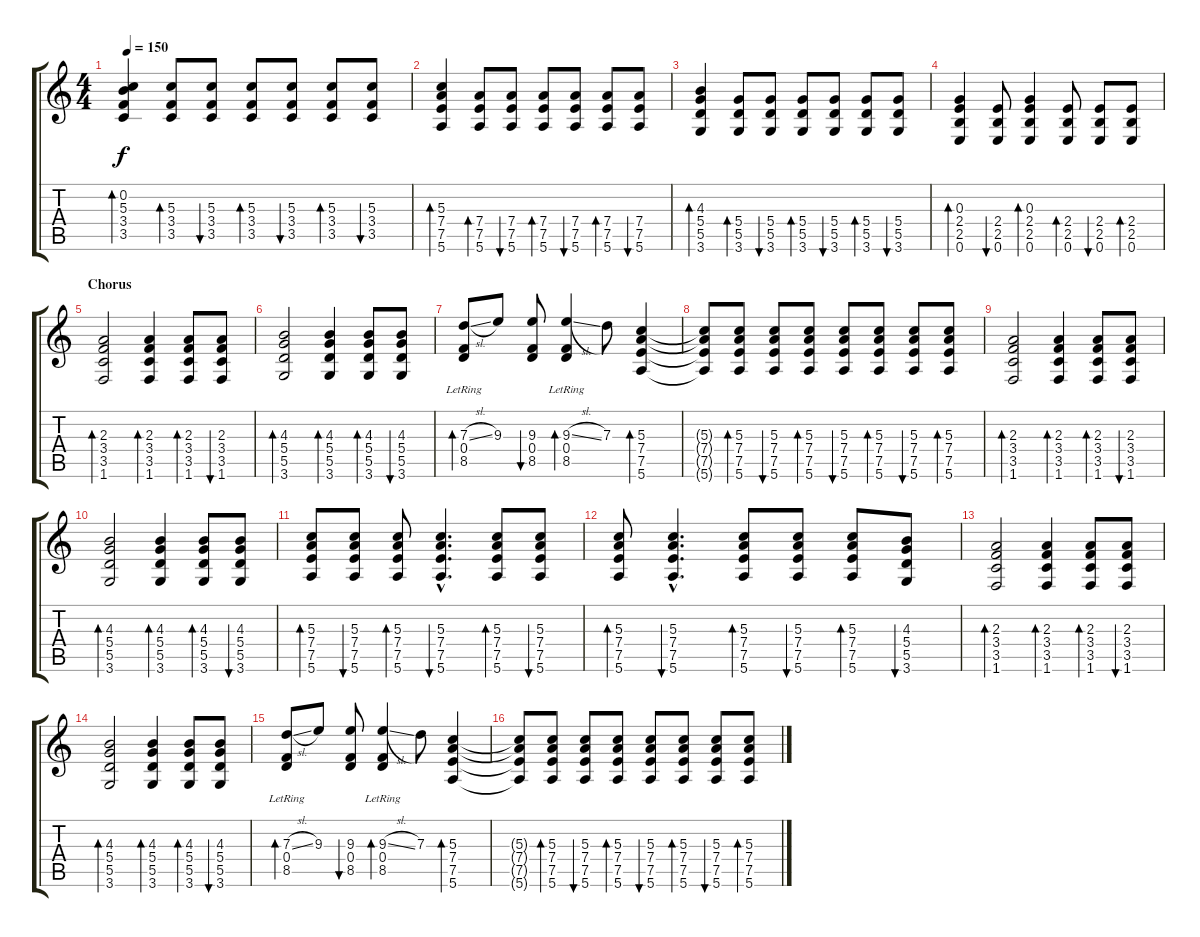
\track "" {instrument acousticguitarsteel}
\staff {score tabs}
\tuning (E4 B3 G3 D3 A2 E2) {hide}
\ts (4 4)
\tempo 150
\clef g2
\ks c
(0.2 5.3 3.4 3.5).4{bd 60 dy f} (5.3 3.4 3.5).8{bd 60} (5.3 3.4 3.5).8{bu 60} (5.3 3.4 3.5).8{bd 60} (5.3 3.4 3.5).8{bu 60} (5.3 3.4 3.5).8{bd 60} (5.3 3.4 3.5).8{bu 60} |
(5.3 7.4 7.5 5.6).4{bd 60} (7.4 7.5 5.6).8{bd 60} (7.4 7.5 5.6).8{bu 60} (7.4 7.5 5.6).8{bd 60} (7.4 7.5 5.6).8{bu 60} (7.4 7.5 5.6).8{bd 60} (7.4 7.5 5.6).8{bu 60} |
(4.3 5.4 5.5 3.6).4{bd 60} (5.4 5.5 3.6).8{bd 60} (5.4 5.5 3.6).8{bu 60} (5.4 5.5 3.6).8{bd 60} (5.4 5.5 3.6).8{bu 60} (5.4 5.5 3.6).8{bd 60} (5.4 5.5 3.6).8{bu 60} |
(0.3 2.4 2.5 0.6).4{bd 60} (2.4 2.5 0.6).8{bu 60} (0.3 2.4 2.5 0.6).4{bd 60} (2.4 2.5 0.6).8{bd 60} (2.4 2.5 0.6).8{bu 60} (2.4 2.5 0.6).8{bd 60} |
\section ("" "Chorus")
(2.3 3.4 3.5 1.6).2{bd 60 volume 16 balance 6} (2.3 3.4 3.5 1.6).4{bd 60} (2.3 3.4 3.5 1.6).8{bd 60} (2.3 3.4 3.5 1.6).8{bu 60} |
(4.3 5.4 5.5 3.6).2{bd 60} (4.3 5.4 5.5 3.6).4{bd 60} (4.3 5.4 5.5 3.6).8{bd 60} (4.3 5.4 5.5 3.6).8{bu 60} |
(7.3{sl} 0.4{lr} 8.5{lr}).8{bd 60} 9.3.8 (9.3 0.4 8.5).8{bu 60} (9.3{sl} 0.4{lr} 8.5{lr}).4{bd 60} 7.3.8 (5.3 7.4 7.5 5.6).4{bd 60} |
(5.3{t} 7.4{t} 7.5{t} 5.6{t}).8 (5.3 7.4 7.5 5.6).8{bd 60} (5.3 7.4 7.5 5.6).8{bu 60} (5.3 7.4 7.5 5.6).8{bd 60} (5.3 7.4 7.5 5.6).8{bu 60} (5.3 7.4 7.5 5.6).8{bd 60} (5.3 7.4 7.5 5.6).8{bu 60} (5.3 7.4 7.5 5.6).8{bd 60} |
(2.3 3.4 3.5 1.6).2{bd 60} (2.3 3.4 3.5 1.6).4{bd 60} (2.3 3.4 3.5 1.6).8{bd 60} (2.3 3.4 3.5 1.6).8{bu 60} |
(4.3 5.4 5.5 3.6).2{bd 60} (4.3 5.4 5.5 3.6).4{bd 60} (4.3 5.4 5.5 3.6).8{bd 60} (4.3 5.4 5.5 3.6).8{bu 60} |
(5.3 7.4 7.5 5.6).8{bd 60} (5.3 7.4 7.5 5.6).8{bu 60} (5.3 7.4 7.5 5.6).8{bd 60} (5.3{hac} 7.4{hac} 7.5{hac} 5.6{hac}).4{d bu 60} (5.3 7.4 7.5 5.6).8{bd 60} (5.3 7.4 7.5 5.6).8{bu 60} |
(5.3 7.4 7.5 5.6).8{bd 60} (5.3{hac} 7.4{hac} 7.5{hac} 5.6{hac}).4{d bu 60} (5.3 7.4 7.5 5.6).8{bd 60} (5.3 7.4 7.5 5.6).8{bu 60} (5.3 7.4 7.5 5.6).8{bd 60} (4.3 5.4 5.5 3.6).8{bu 60} |
(2.3 3.4 3.5 1.6).2{bd 60} (2.3 3.4 3.5 1.6).4{bd 60} (2.3 3.4 3.5 1.6).8{bd 60} (2.3 3.4 3.5 1.6).8{bu 60} |
(4.3 5.4 5.5 3.6).2{bd 60} (4.3 5.4 5.5 3.6).4{bd 60} (4.3 5.4 5.5 3.6).8{bd 60} (4.3 5.4 5.5 3.6).8{bu 60} |
(7.3{sl} 0.4{lr} 8.5{lr}).8{bd 60} 9.3.8 (9.3 0.4 8.5).8{bu 60} (9.3{sl} 0.4{lr} 8.5{lr}).4{bd 60} 7.3.8 (5.3 7.4 7.5 5.6).4{bd 60} |
(5.3{t} 7.4{t} 7.5{t} 5.6{t}).8 (5.3 7.4 7.5 5.6).8{bd 60} (5.3 7.4 7.5 5.6).8{bu 60} (5.3 7.4 7.5 5.6).8{bd 60} (5.3 7.4 7.5 5.6).8{bu 60} (5.3 7.4 7.5 5.6).8{bd 60} (5.3 7.4 7.5 5.6).8{bu 60} (5.3 7.4 7.5 5.6).8{bd 60}
